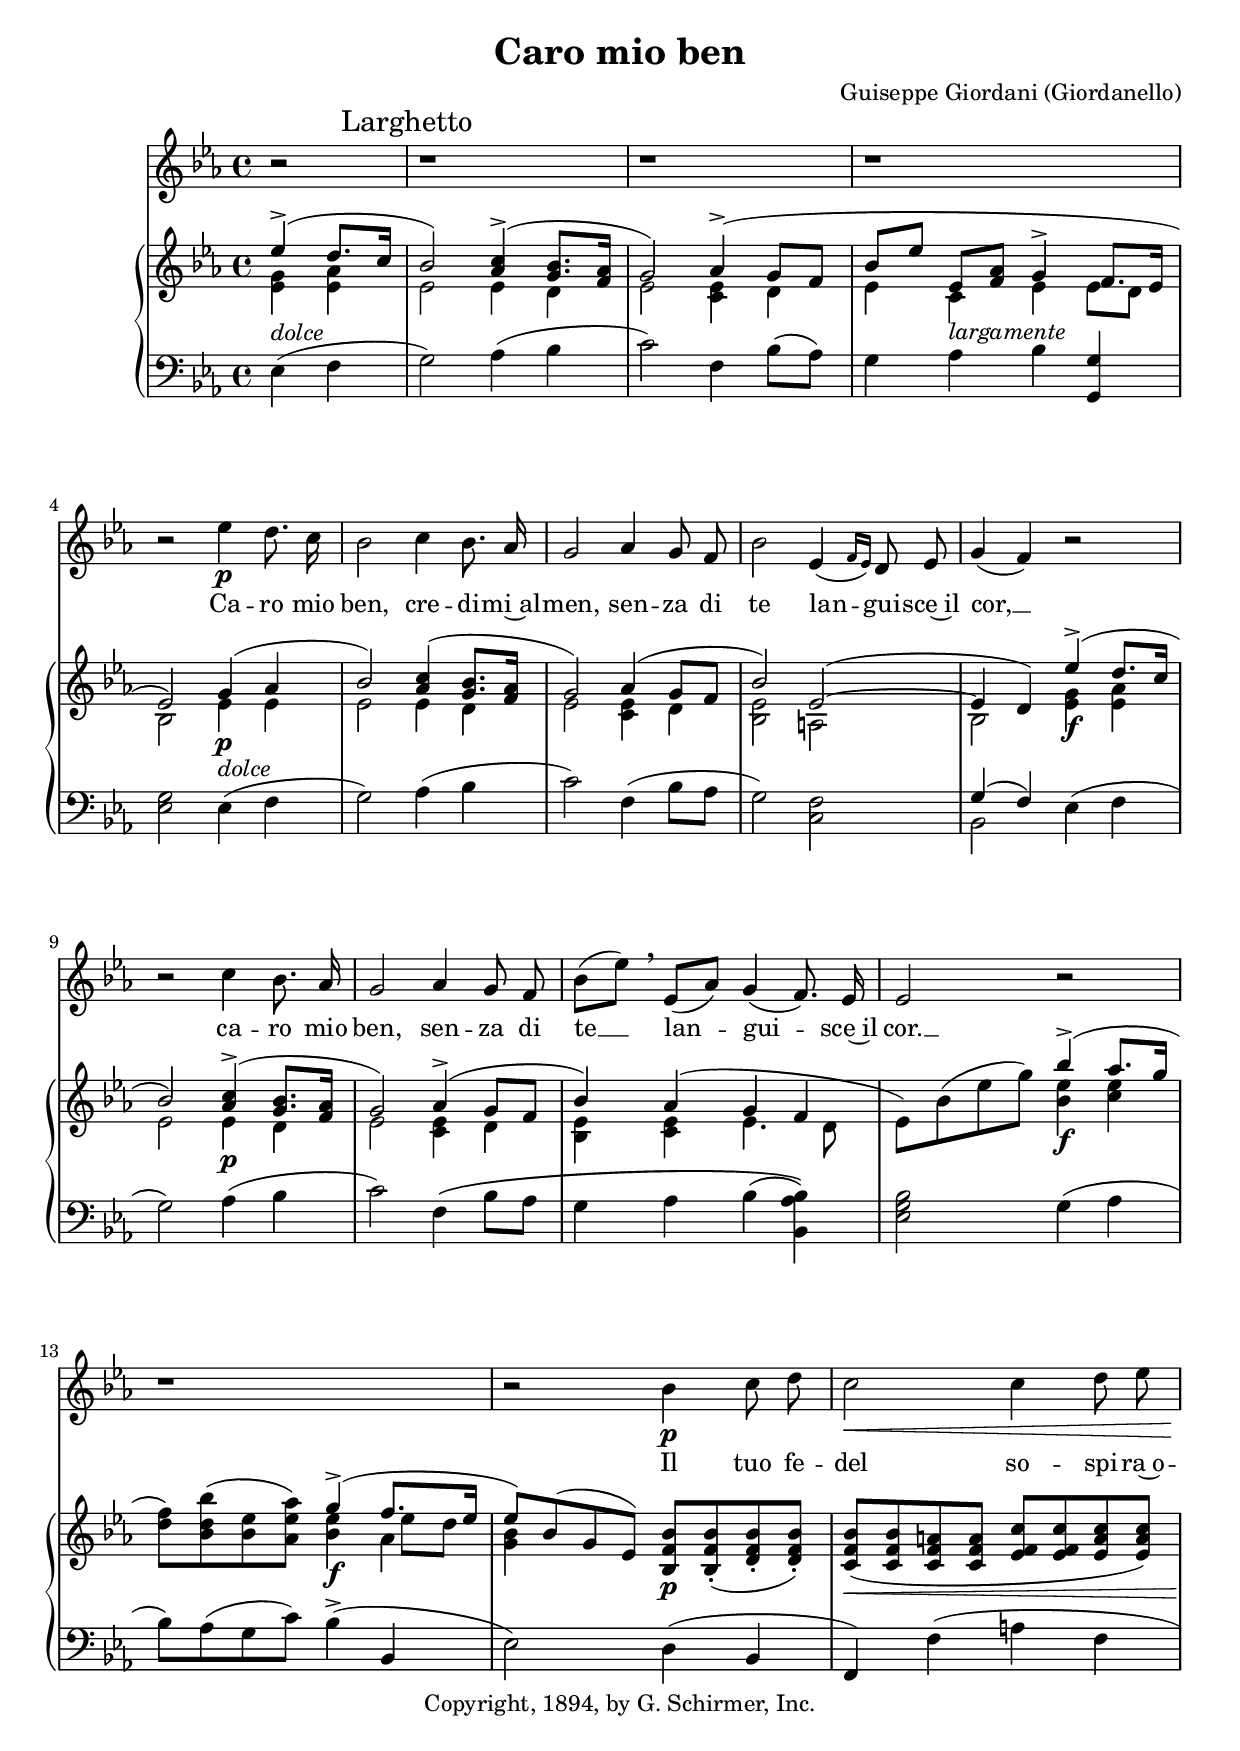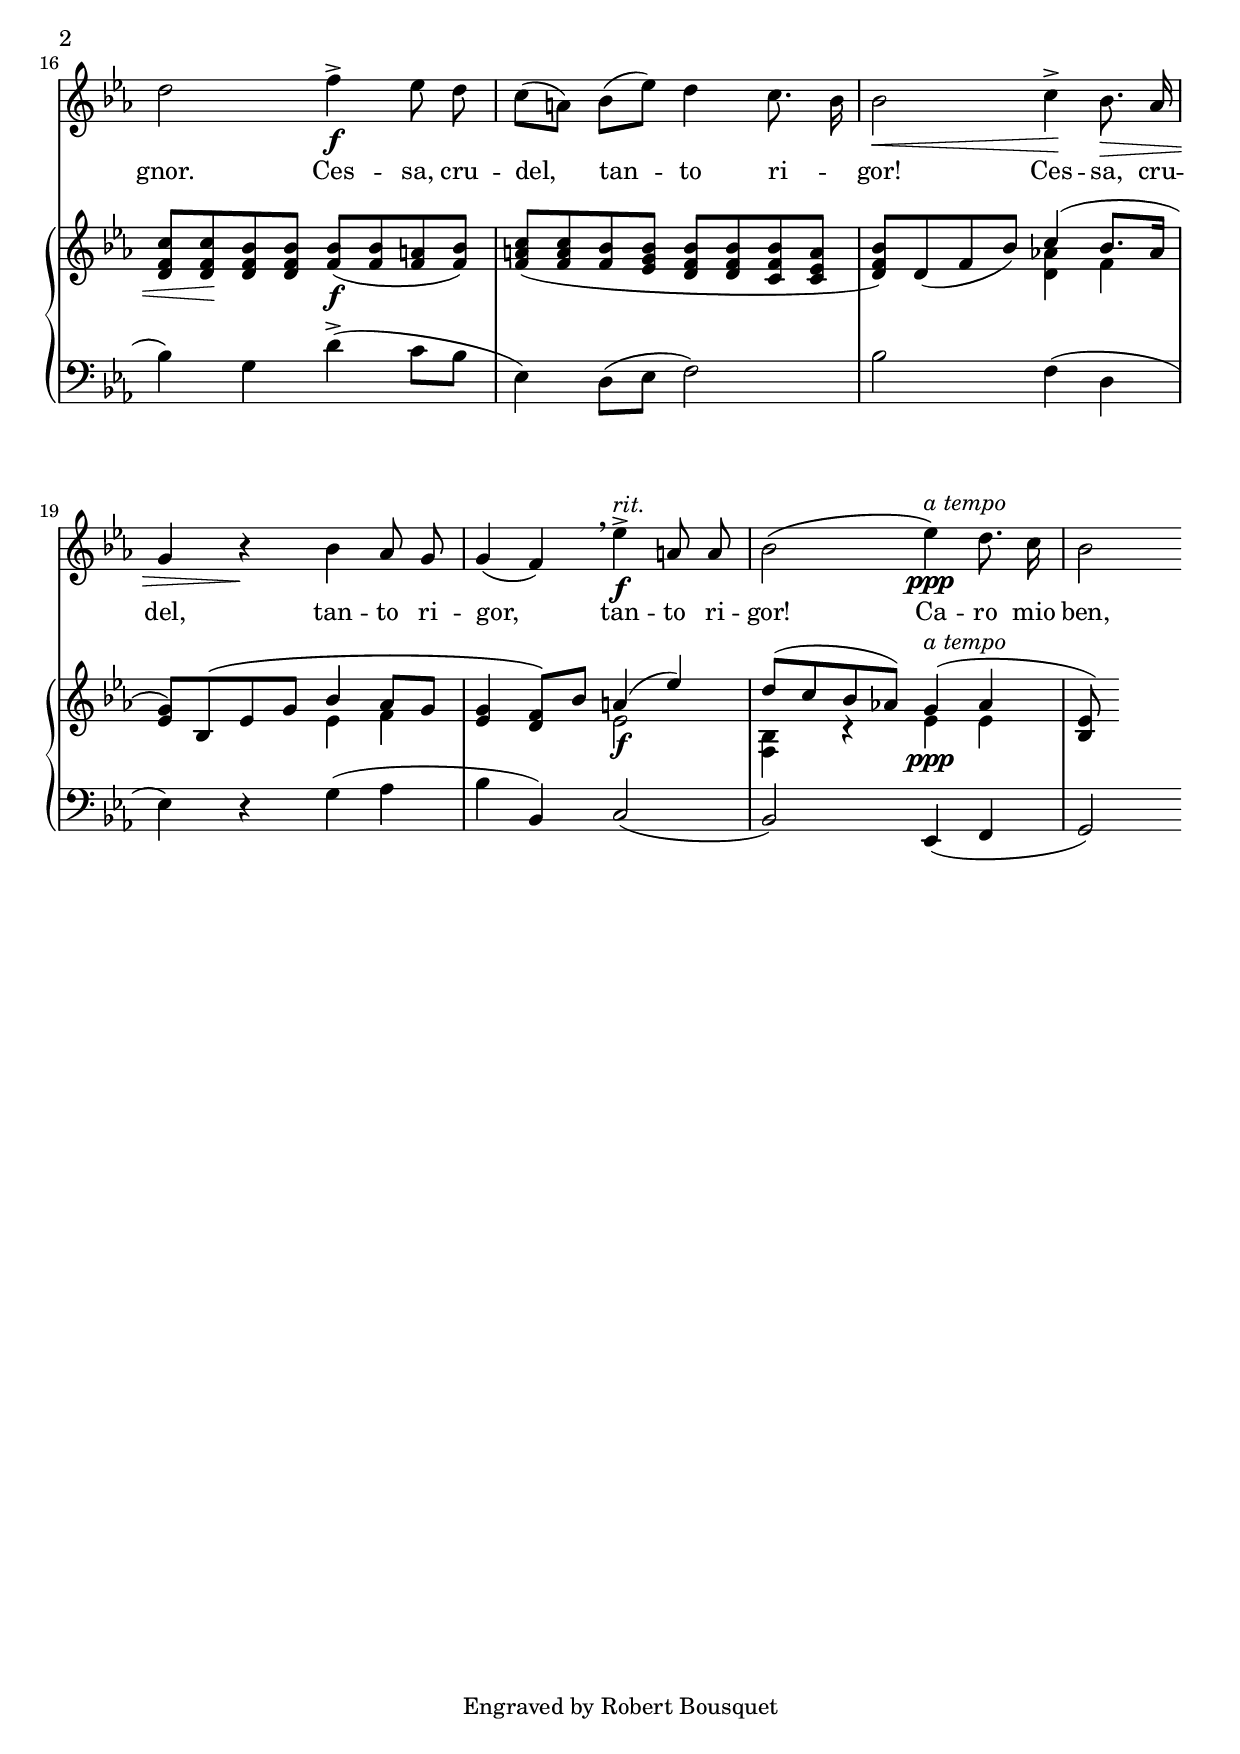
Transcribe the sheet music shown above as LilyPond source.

\version "2.16.1"
\header {
  title     = "Caro mio ben"
  composer  = "Guiseppe Giordani (Giordanello)"
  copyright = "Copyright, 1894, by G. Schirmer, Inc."
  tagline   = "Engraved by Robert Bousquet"
}

melody = \relative c'' {
  \clef treble
  \key ees \major

  \partial 4*2 r2 \mark "Larghetto" |
  r1
  r
  r
  r2 ees4\p d8. c16
  bes2 c4 bes8. aes16
  g2 aes4 g8 f
  bes2 ees,4( \grace { f16[ ees]) } d8 ees
  g4( f) r2
  r2 c'4 bes8. aes16
  g2 aes4 g8 f
  bes8[( ees)] \breathe ees,[( aes)] g4( f8.) ees16
  ees2 r
  r1
  r2 bes'4\p c8 d
  c2\< c4 d8 ees
  d2 \!f4->\f ees8 d
  c8[( a)] bes[( ees)] d4 c8. bes16
  bes2\< c4->\! bes8.\> aes16
  g4 r\! bes aes8 g
  g4( f) \breathe ees'->\f ^ \markup \italic { rit. } a,8 a
  bes2\( ees4\ppp\) ^ \markup \italic { a tempo } d8. c16
  bes2
}

text = \lyricmode {
  Ca -- ro mio
  ben, cre -- di -- mi~al --
  men, sen -- za di
  te lan -- gui -- sce~il
  cor, __
  ca -- ro mio
  ben, sen -- za di
  te __ lan -- gui -- sce~il
  cor. __
  Il tuo fe --
  del so -- spi -- ra~o --
  gnor. Ces -- sa, cru --
  del,__ tan -- to ri -- _
  gor! Ces -- sa, cru --
  del, tan -- to ri --
  gor,__ tan -- to ri --
  gor! Ca -- ro mio
  ben,
}

upper = \relative c'' {
  \clef treble
  \key ees \major

  \partial 4*2 << {ees4->( d8. c16} \\ {<g ees>4 <aes ees>} >> |
  << {bes2) <c aes>4->( <bes g>8. <aes f>16} \\ {ees2 ees4 d} >>
  << {g2) aes4->( g8 f} \\ {ees2 <ees c>4 d}>>
  << {bes'8[ ees] ees,[ <aes f>] g4-> f8. ees16} \\ {ees4 c ees ees8 d} >>
  << {ees2) g4( aes} \\ {bes,2 ees4\p ees} >> % TODO: slur missing
  << {bes'2) <c aes>4( <bes g>8. <aes f>16} \\ {ees2 ees4 d} >>
  << {g2) aes4( g8 f} \\ {ees2 <ees c>4 d} >>
  << {bes'2) ees,~(} \\ {<ees bes> a,} >>
  << {ees'4 d) ees'->( d8. c16} \\ {bes,2 <g' ees>4\f <aes ees>}>>
  << {bes2) <c aes>4->( <bes g>8. <aes f>16} \\ {ees2 ees4\p d} >>
  << {g2) aes4->( g8 f} \\ {ees2 <ees c>4 d} >>
  << {bes') aes( g f} \\ {<ees bes>4 <ees c> ees4. d8} >>
  << {\stemDown ees) bes'( ees g)} \\ {} >> << {bes4->( aes8. g16} \\ {<ees bes>4\f <ees c>} >>
  << {\stemDown <f d>8) <bes d, bes>( <ees, bes> <aes ees aes,>)} \\ {} >>
    << {g4->( } \\ {<ees bes>4\f} >>
    << {f8. ees16} \\ {aes,4} \\ {\stemDown \once \override NoteColumn #'force-hshift = #1.5 ees'8 d}  >>
  << {ees8) bes( g ees)} \\ {<bes' g>4} >> <bes f bes,>8\p <bes f bes,>-.( <bes f d>-. <bes f d>-.)
  <bes f c>8(\< <bes f c> <a f c> <a f c> <c f, ees> <c f, ees> <c a ees> <c a ees>)
  <c f, d>) <c f, d>\! <bes f d> <bes f d>) <bes f>\f( <bes f> <a f> <bes f>)
  <c a f>( <c a f> <bes f> <bes g ees> <bes f d> <bes f d> <bes f c> <a ees c>
  <bes f d>) d,( f bes) << {c4( bes8. aes16} \\ {<aes! d,>4 <f>}>>
  << {<g ees>8) bes,\( ees g} \\ {} >> << {bes4 aes8 g} \\ {ees4 f} >>
  << {<g ees>4 <f d>8\) bes} \\ {} >> << {a4( ees')} \\ {ees,2\f } >>
  << {d'8( c bes aes!) g4( aes} \\ {<bes, f>4 r ees\ppp  ^ \markup \italic { a tempo } ees} >>
  << {<bes ees>8)} \\ {} >>
}

lower = \relative c {
  \clef bass
  \key ees \major

  \partial 4*2 ees4( ^ \markup \italic { dolce } f |
  g2) aes4( bes
  c2) f,4 bes8( aes)
  g4 aes ^ \markup \italic { largamente } bes <g g,>
  <g ees>2 ees4( ^ \markup \italic { dolce } f
  g2) aes4( bes
  c2) f,4( bes8 aes
  g2) <f c>
  << {g4( f)} \\ {bes,2}>> ees4( f
  g2) aes4( bes
  c2) f,4\( bes8 aes
  g4 aes bes( <bes aes bes,>)\)
  <bes g ees>2 g4( aes
  bes8) aes( g c) bes4->( bes,
  ees2) d4( bes
  f) f'( a f
  bes) g d'->( c8 bes
  ees,4) d8( ees f2)
  bes f4( d
  ees) r g( aes
  bes bes,) c2(
  bes) ees,4( f
  g2)
}

\score {
  <<
    \new Voice = "mel" { \autoBeamOff \melody }
    \new Lyrics \lyricsto mel \text
    \new PianoStaff <<
      \new Staff = "upper" \upper
      \new Staff = "lower" \lower
    >>
  >>
  \layout {
    \context { \Staff \RemoveEmptyStaves }
  }
  \midi { }
}
